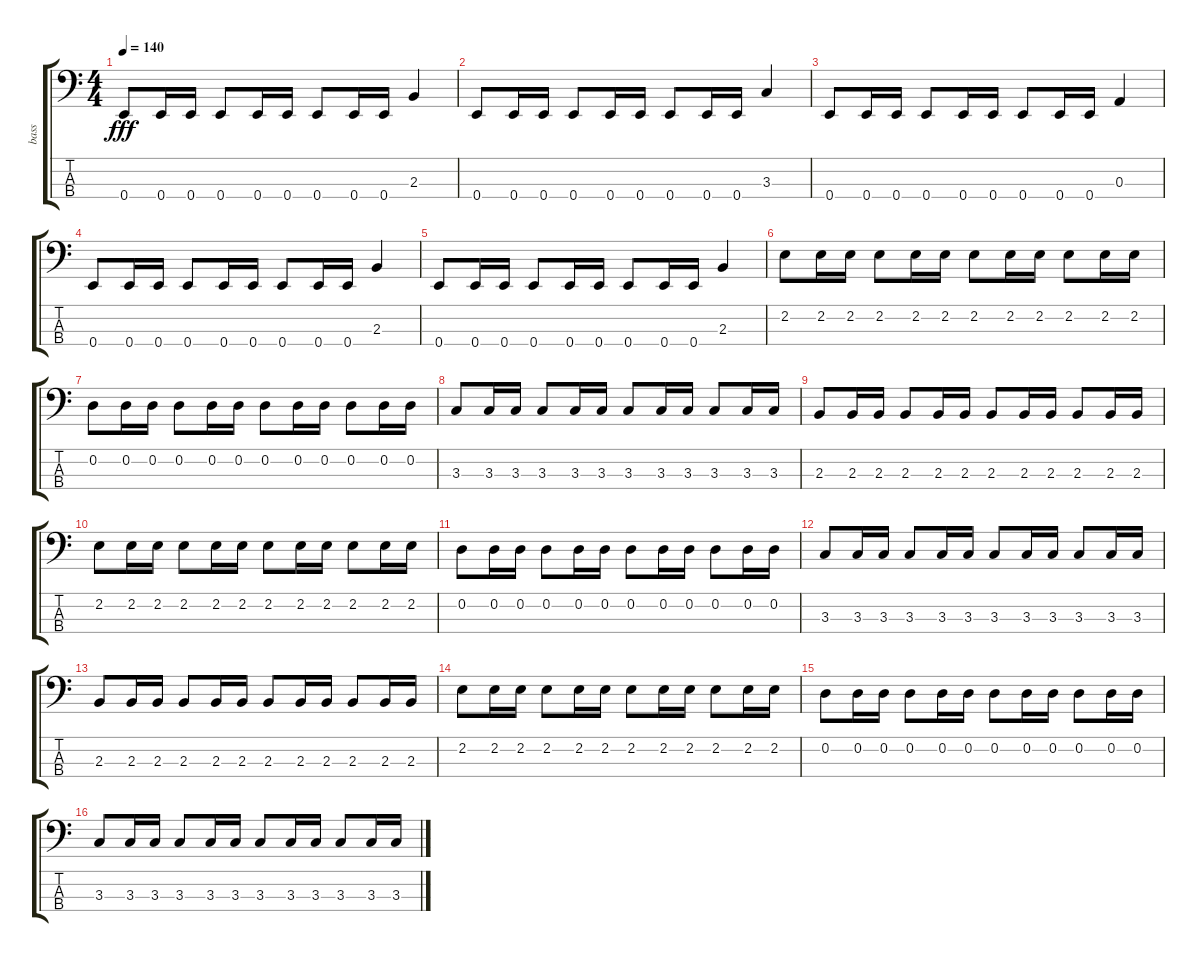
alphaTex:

\track ("bass" "bass") {instrument electricbassfinger}
\staff {score tabs}
\tuning (G2 D2 A1 E1) {hide}
\ts (4 4)
\tempo 140
\clef f4
\ks c
0.4.8{dy fff} 0.4.16 0.4.16 0.4.8 0.4.16 0.4.16 0.4.8 0.4.16 0.4.16 2.3.4 |
0.4.8 0.4.16 0.4.16 0.4.8 0.4.16 0.4.16 0.4.8 0.4.16 0.4.16 3.3.4 |
0.4.8 0.4.16 0.4.16 0.4.8 0.4.16 0.4.16 0.4.8 0.4.16 0.4.16 0.3.4 |
0.4.8 0.4.16 0.4.16 0.4.8 0.4.16 0.4.16 0.4.8 0.4.16 0.4.16 2.3.4 |
0.4.8 0.4.16 0.4.16 0.4.8 0.4.16 0.4.16 0.4.8 0.4.16 0.4.16 2.3.4 |
2.2.8 2.2.16 2.2.16 2.2.8 2.2.16 2.2.16 2.2.8 2.2.16 2.2.16 2.2.8 2.2.16 2.2.16 |
0.2.8 0.2.16 0.2.16 0.2.8 0.2.16 0.2.16 0.2.8 0.2.16 0.2.16 0.2.8 0.2.16 0.2.16 |
3.3.8 3.3.16 3.3.16 3.3.8 3.3.16 3.3.16 3.3.8 3.3.16 3.3.16 3.3.8 3.3.16 3.3.16 |
2.3.8 2.3.16 2.3.16 2.3.8 2.3.16 2.3.16 2.3.8 2.3.16 2.3.16 2.3.8 2.3.16 2.3.16 |
2.2.8 2.2.16 2.2.16 2.2.8 2.2.16 2.2.16 2.2.8 2.2.16 2.2.16 2.2.8 2.2.16 2.2.16 |
0.2.8 0.2.16 0.2.16 0.2.8 0.2.16 0.2.16 0.2.8 0.2.16 0.2.16 0.2.8 0.2.16 0.2.16 |
3.3.8 3.3.16 3.3.16 3.3.8 3.3.16 3.3.16 3.3.8 3.3.16 3.3.16 3.3.8 3.3.16 3.3.16 |
2.3.8 2.3.16 2.3.16 2.3.8 2.3.16 2.3.16 2.3.8 2.3.16 2.3.16 2.3.8 2.3.16 2.3.16 |
2.2.8 2.2.16 2.2.16 2.2.8 2.2.16 2.2.16 2.2.8 2.2.16 2.2.16 2.2.8 2.2.16 2.2.16 |
0.2.8 0.2.16 0.2.16 0.2.8 0.2.16 0.2.16 0.2.8 0.2.16 0.2.16 0.2.8 0.2.16 0.2.16 |
3.3.8 3.3.16 3.3.16 3.3.8 3.3.16 3.3.16 3.3.8 3.3.16 3.3.16 3.3.8 3.3.16 3.3.16
